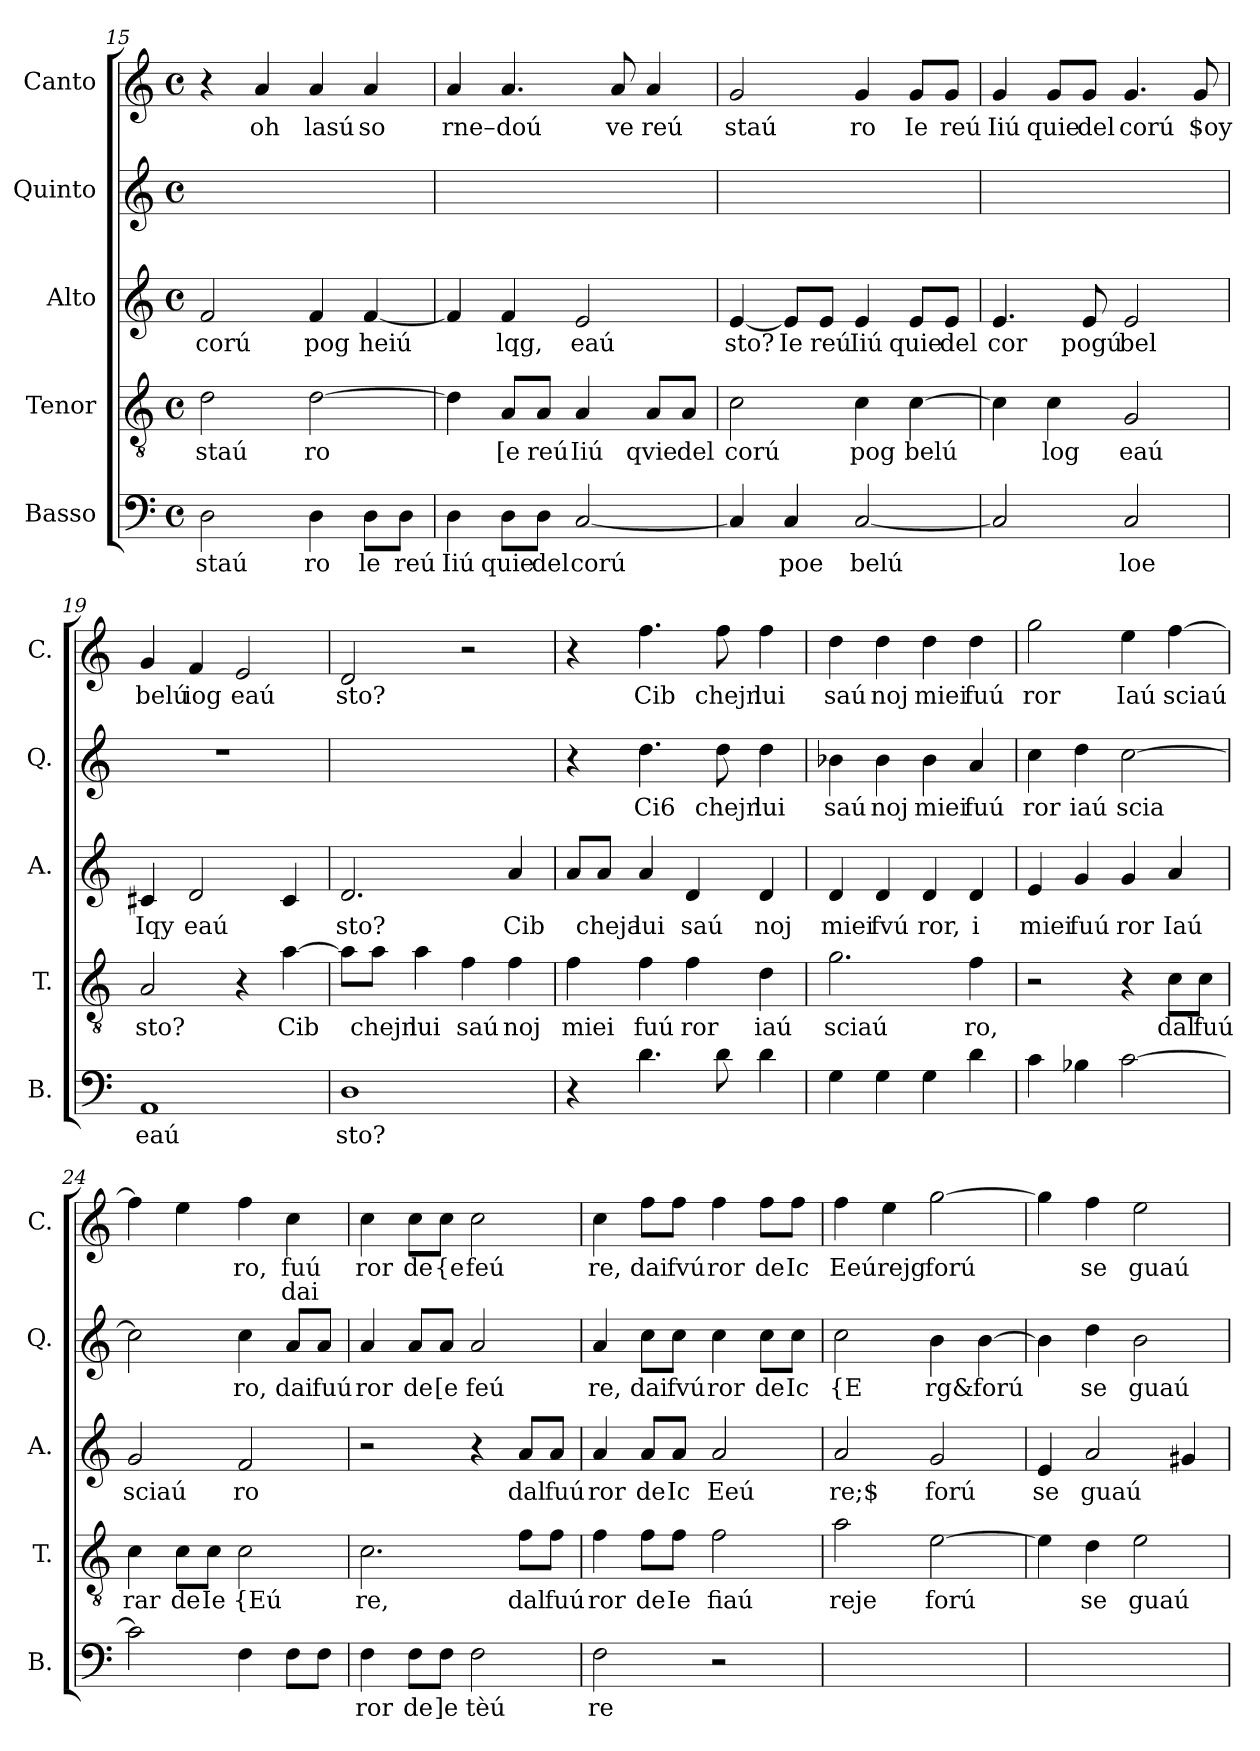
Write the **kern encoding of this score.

**kern	**text	**kern	**text	**kern	**text	**kern	**text	**kern	**text	**text
*part5	*part5	*part4	*part4	*part3	*part3	*part2	*part2	*part1	*part1	*part1
*staff5	*staff5	*staff4	*staff4	*staff3	*staff3	*staff2	*staff2	*staff1	*staff1	*staff1
*I"Basso	*	*I"Tenor	*	*I"Alto	*	*I"Quinto	*	*I"Canto	*	*
*I'B.	*	*I'T.	*	*I'A.	*	*I'Q.	*	*I'C.	*	*
*clefF4	*	*clefGv2	*	*clefG2	*	*clefG2	*	*clefG2	*	*
*k[]	*	*k[]	*	*k[]	*	*k[]	*	*k[]	*	*
*C:	*	*C:	*	*C:	*	*C:	*	*C:	*	*
*M4/4	*	*M4/4	*	*M4/4	*	*M4/4	*	*M4/4	*	*
*met(c)	*	*met(c)	*	*met(c)	*	*met(c)	*	*met(c)	*	*
=15	=15	=15	=15	=15	=15	=15	=15	=15	=15	=15
!	!LO:LY:b	!	!LO:LY:b	!	!LO:LY:b	!	!	!	!	!
2D\	staú	2d\	staú	2f/	corú	1ryy	.	4r	.	.
!	!	!	!	!	!	!	!	!	!LO:LY:b	!
.	.	.	.	.	.	.	.	4a/	oh	.
!	!LO:LY:b	!	!LO:LY:b	!	!LO:LY:b	!	!	!	!LO:LY:b	!
4D\	ro	[2d\	ro	4f/	pog	.	.	4a/	lasú	.
!	!LO:LY:b	!	!	!	!LO:LY:b	!	!	!	!LO:LY:b	!
8D\L	le	.	.	[4f/	heiú	.	.	4a/	so	.
!	!LO:LY:b	!	!	!	!	!	!	!	!	!
8D\J	reú	.	.	.	.	.	.	.	.	.
=16	=16	=16	=16	=16	=16	=16	=16	=16	=16	=16
!	!LO:LY:b	!	!	!	!	!	!	!	!LO:LY:b	!
4D\	Iiú	4d\]	.	4f/]	.	1ryy	.	4a/	rne–	.
!	!LO:LY:b	!	!LO:LY:b	!	!LO:LY:b	!	!	!	!LO:LY:b	!
8D\L	quie	8A/L	[e	4f/	lqg,	.	.	4.a/	doú	.
!	!LO:LY:b	!	!LO:LY:b	!	!	!	!	!	!	!
8D\J	del	8A/J	reú	.	.	.	.	.	.	.
!	!LO:LY:b	!	!LO:LY:b	!	!LO:LY:b	!	!	!	!	!
[2C/	corú	4A/	Iiú	2e/	eaú	.	.	.	.	.
!	!	!	!	!	!	!	!	!	!LO:LY:b	!
.	.	.	.	.	.	.	.	8a/	ve	.
!	!	!	!LO:LY:b	!	!	!	!	!	!LO:LY:b	!
.	.	8A/L	qvie	.	.	.	.	4a/	reú	.
!	!	!	!LO:LY:b	!	!	!	!	!	!	!
.	.	8A/J	del	.	.	.	.	.	.	.
!!LO:PB:g=z
=17	=17	=17	=17	=17	=17	=17	=17	=17	=17	=17
!	!	!	!LO:LY:b	!	!LO:LY:b	!	!	!	!LO:LY:b	!
4C/]	.	2c\	corú	[4e/	sto?	1ryy	.	2g/	staú	.
!	!LO:LY:b	!	!	!	!LO:LY:b	!	!	!	!	!
4C/	poe	.	.	8e/L]	Ie	.	.	.	.	.
!	!	!	!	!	!LO:LY:b	!	!	!	!	!
.	.	.	.	8e/J	reú	.	.	.	.	.
!	!LO:LY:b	!	!LO:LY:b	!	!LO:LY:b	!	!	!	!LO:LY:b	!
[2C/	belú	4c\	pog	4e/	Iiú	.	.	4g/	ro	.
!	!	!	!LO:LY:b	!	!LO:LY:b	!	!	!	!LO:LY:b	!
.	.	[4c\	belú	8e/L	quie	.	.	8g/L	Ie	.
!	!	!	!	!	!LO:LY:b	!	!	!	!LO:LY:b	!
.	.	.	.	8e/J	del	.	.	8g/J	reú	.
=18	=18	=18	=18	=18	=18	=18	=18	=18	=18	=18
!	!	!	!	!	!LO:LY:b	!	!	!	!LO:LY:b	!
2C/]	.	4c\]	.	4.e/	cor	1ryy	.	4g/	Iiú	.
!	!	!	!LO:LY:b	!	!	!	!	!	!LO:LY:b	!
.	.	4c\	log	.	.	.	.	8g/L	quie	.
!	!	!	!	!	!LO:LY:b	!	!	!	!LO:LY:b	!
.	.	.	.	8e/	pogú	.	.	8g/J	del	.
!	!LO:LY:b	!	!LO:LY:b	!	!LO:LY:b	!	!	!	!LO:LY:b	!
2C/	loe	2G/	eaú	2e/	bel	.	.	4.g/	corú	.
!	!	!	!	!	!	!	!	!	!LO:LY:b	!
.	.	.	.	.	.	.	.	8g/	$oy	.
=19	=19	=19	=19	=19	=19	=19	=19	=19	=19	=19
!	!LO:LY:b	!	!LO:LY:b	!	!LO:LY:b	!	!	!	!LO:LY:b	!
1AA	eaú	2A/	sto?	4c#X/	Iqy	1r	.	4g/	belú	.
!	!	!	!	!	!LO:LY:b	!	!	!	!LO:LY:b	!
.	.	.	.	2d/	eaú	.	.	4f/	iog	.
!	!	!	!	!	!	!	!	!	!LO:LY:b	!
.	.	4r	.	.	.	.	.	2e/	eaú	.
!	!	!	!LO:LY:b	!	!	!	!	!	!	!
.	.	[4a\	Cib	4c#/	.	.	.	.	.	.
=20	=20	=20	=20	=20	=20	=20	=20	=20	=20	=20
!	!LO:LY:b	!	!	!	!LO:LY:b	!	!	!	!LO:LY:b	!
1D	sto?	8a\L]	.	2.d/	sto?	1ryy	.	2d/	sto?	.
!	!	!	!LO:LY:b	!	!	!	!	!	!	!
.	.	8a\J	chejn	.	.	.	.	.	.	.
!	!	!	!LO:LY:b	!	!	!	!	!	!	!
.	.	4a\	lui	.	.	.	.	.	.	.
!	!	!	!LO:LY:b	!	!	!	!	!	!	!
.	.	4f\	saú	.	.	.	.	2r	.	.
!	!	!	!LO:LY:b	!	!LO:LY:b	!	!	!	!	!
.	.	4f\	noj	4a/	Cib	.	.	.	.	.
!!LO:LB:g=z
=21	=21	=21	=21	=21	=21	=21	=21	=21	=21	=21
!	!	!	!LO:LY:b	!	!	!	!	!	!	!
4r	.	4f\	miei	8a/L	.	4r	.	4r	.	.
!	!	!	!	!	!LO:LY:b	!	!	!	!	!
.	.	.	.	8a/J	cheja	.	.	.	.	.
!	!	!	!LO:LY:b	!	!LO:LY:b	!	!LO:LY:b	!	!LO:LY:b	!
4.d\	.	4f\	fuú	4a/	lui	4.dd\	Ci6	4.ff\	Cib	.
!	!	!	!LO:LY:b	!	!LO:LY:b	!	!	!	!	!
.	.	4f\	ror	4d/	saú	.	.	.	.	.
!	!	!	!	!	!	!	!LO:LY:b	!	!LO:LY:b	!
8d\	.	.	.	.	.	8dd\	chejn	8ff\	chejn	.
!	!	!	!LO:LY:b	!	!LO:LY:b	!	!LO:LY:b	!	!LO:LY:b	!
4d\	.	4d\	iaú	4d/	noj	4dd\	lui	4ff\	lui	.
=22	=22	=22	=22	=22	=22	=22	=22	=22	=22	=22
!	!	!	!LO:LY:b	!	!LO:LY:b	!	!LO:LY:b	!	!LO:LY:b	!
4G\	.	2.g\	sciaú	4d/	miei	4b-X\	saú	4dd\	saú	.
!	!	!	!	!	!LO:LY:b	!	!LO:LY:b	!	!LO:LY:b	!
4G\	.	.	.	4d/	fvú	4b-\	noj	4dd\	noj	.
!	!	!	!	!	!LO:LY:b	!	!LO:LY:b	!	!LO:LY:b	!
4G\	.	.	.	4d/	ror,	4b-\	miei	4dd\	miei	.
!	!	!	!LO:LY:b	!	!LO:LY:b	!	!LO:LY:b	!	!LO:LY:b	!
4d\	.	4f\	ro,	4d/	i	4a/	fuú	4dd\	fuú	.
=23	=23	=23	=23	=23	=23	=23	=23	=23	=23	=23
!	!	!	!	!	!LO:LY:b	!	!LO:LY:b	!	!LO:LY:b	!
4c\	.	2r	.	4e/	miei	4cc\	ror	2gg\	ror	.
!	!	!	!	!	!LO:LY:b	!	!LO:LY:b	!	!	!
4B-X\	.	.	.	4g/	fuú	4dd\	iaú	.	.	.
!	!	!	!	!	!LO:LY:b	!	!LO:LY:b	!	!LO:LY:b	!
[2c\	.	4r	.	4g/	ror	[2cc\	scia	4ee\	Iaú	.
!	!	!	!LO:LY:b	!	!LO:LY:b	!	!	!	!LO:LY:b	!
.	.	8c\L	dal	4a/	Iaú	.	.	[4ff\	sciaú	.
!	!	!	!LO:LY:b	!	!	!	!	!	!	!
.	.	8c\J	fuú	.	.	.	.	.	.	.
=24	=24	=24	=24	=24	=24	=24	=24	=24	=24	=24
!	!	!	!LO:LY:b	!	!LO:LY:b	!	!	!	!	!
2c\]	.	4c\	rar	2g/	sciaú	2cc\]	.	4ff\]	.	.
!	!	!	!LO:LY:b	!	!	!	!	!	!	!
.	.	8c\L	de	.	.	.	.	4ee\	.	.
!	!	!	!LO:LY:b	!	!	!	!	!	!	!
.	.	8c\J	Ie	.	.	.	.	.	.	.
!	!	!	!LO:LY:b	!	!LO:LY:b	!	!LO:LY:b	!	!LO:LY:b	!
4F\	.	2c\	{Eú	2f/	ro	4cc\	ro,	4ff\	ro,	.
!	!	!	!	!	!	!	!LO:LY:b	!	!LO:LY:b	!LO:LY:b
8F\L	.	.	.	.	.	8a/L	dai	4cc\	fuú	dai
!	!	!	!	!	!	!	!LO:LY:b	!	!	!
8F\J	.	.	.	.	.	8a/J	fuú	.	.	.
!!LO:PB:g=z
=25	=25	=25	=25	=25	=25	=25	=25	=25	=25	=25
!	!LO:LY:b	!	!LO:LY:b	!	!	!	!LO:LY:b	!	!LO:LY:b	!
4F\	ror	2.c\	re,	2r	.	4a/	ror	4cc\	ror	.
!	!LO:LY:b	!	!	!	!	!	!LO:LY:b	!	!LO:LY:b	!
8F\L	de	.	.	.	.	8a/L	de	8cc\L	de	.
!	!LO:LY:b	!	!	!	!	!	!LO:LY:b	!	!LO:LY:b	!
8F\J	]e	.	.	.	.	8a/J	[e	8cc\J	{e	.
!	!LO:LY:b	!	!	!	!	!	!LO:LY:b	!	!LO:LY:b	!
2F\	tèú	.	.	4r	.	2a/	feú	2cc\	feú	.
!	!	!	!LO:LY:b	!	!LO:LY:b	!	!	!	!	!
.	.	8f\L	dal	8a/L	dal	.	.	.	.	.
!	!	!	!LO:LY:b	!	!LO:LY:b	!	!	!	!	!
.	.	8f\J	fuú	8a/J	fuú	.	.	.	.	.
=26	=26	=26	=26	=26	=26	=26	=26	=26	=26	=26
!	!LO:LY:b	!	!LO:LY:b	!	!LO:LY:b	!	!LO:LY:b	!	!LO:LY:b	!
2F\	re	4f\	ror	4a/	ror	4a/	re,	4cc\	re,	.
!	!	!	!LO:LY:b	!	!LO:LY:b	!	!LO:LY:b	!	!LO:LY:b	!
.	.	8f\L	de	8a/L	de	8cc\L	dai	8ff\L	dai	.
!	!	!	!LO:LY:b	!	!LO:LY:b	!	!LO:LY:b	!	!LO:LY:b	!
.	.	8f\J	Ie	8a/J	Ic	8cc\J	fvú	8ff\J	fvú	.
!	!	!	!LO:LY:b	!	!LO:LY:b	!	!LO:LY:b	!	!LO:LY:b	!
2r	.	2f\	fiaú	2a/	Eeú	4cc\	ror	4ff\	ror	.
!	!	!	!	!	!	!	!LO:LY:b	!	!LO:LY:b	!
.	.	.	.	.	.	8cc\L	de	8ff\L	de	.
!	!	!	!	!	!	!	!LO:LY:b	!	!LO:LY:b	!
.	.	.	.	.	.	8cc\J	Ic	8ff\J	Ic	.
=27	=27	=27	=27	=27	=27	=27	=27	=27	=27	=27
!	!	!	!LO:LY:b	!	!LO:LY:b	!	!LO:LY:b	!	!LO:LY:b	!
1ryy	.	2a\	reje	2a/	re;$	2cc\	{E	4ff\	Eeú	.
!	!	!	!	!	!	!	!	!	!LO:LY:b	!
.	.	.	.	.	.	.	.	4ee\	rejg	.
!	!	!	!LO:LY:b	!	!LO:LY:b	!	!LO:LY:b	!	!LO:LY:b	!
.	.	[2e\	forú	2g/	forú	4b\	rg&	[2gg\	forú	.
!	!	!	!	!	!	!	!LO:LY:b	!	!	!
.	.	.	.	.	.	[4b\	forú	.	.	.
=28	=28	=28	=28	=28	=28	=28	=28	=28	=28	=28
!	!	!	!	!	!LO:LY:b	!	!	!	!	!
1ryy	.	4e\]	.	4e/	se	4b\]	.	4gg\]	.	.
!	!	!	!LO:LY:b	!	!LO:LY:b	!	!LO:LY:b	!	!LO:LY:b	!
.	.	4d\	se	2a/	guaú	4dd\	se	4ff\	se	.
!	!	!	!LO:LY:b	!	!	!	!LO:LY:b	!	!LO:LY:b	!
.	.	2e\	guaú	.	.	2b\	guaú	2ee\	guaú	.
.	.	.	.	4g#X/	.	.	.	.	.	.
=	=	=	=	=	=	=	=	=	=	=
*-	*-	*-	*-	*-	*-	*-	*-	*-	*-	*-
